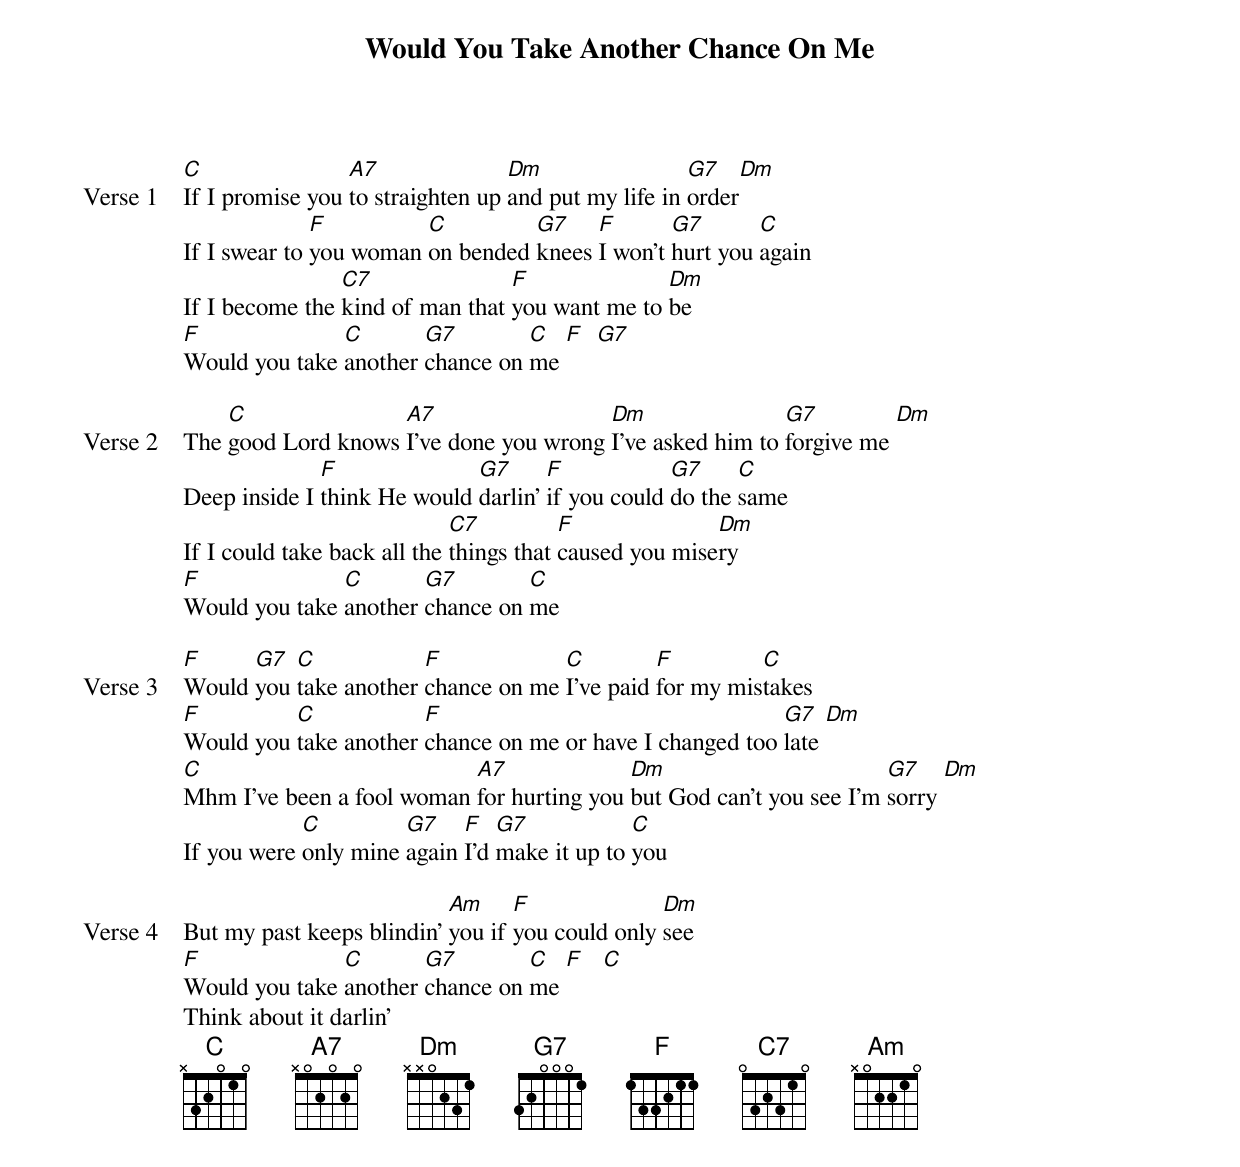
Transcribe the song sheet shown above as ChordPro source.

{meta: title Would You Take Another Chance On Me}
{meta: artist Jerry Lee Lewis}
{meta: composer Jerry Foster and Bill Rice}
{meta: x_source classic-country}
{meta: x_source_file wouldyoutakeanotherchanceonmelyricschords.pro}
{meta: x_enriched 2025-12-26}

{start_of_verse: Verse 1}
[C]If I promise you [A7]to straighten up [Dm]and put my life in [G7]order[Dm]
If I swear to [F]you woman [C]on bended [G7]knees [F]I won't [G7]hurt you [C]again
If I become the [C7]kind of man that [F]you want me to [Dm]be
[F]Would you take [C]another [G7]chance on [C]me [F]  [G7]
{end_of_verse}

{start_of_verse: Verse 2}
The [C]good Lord knows [A7]I've done you wrong [Dm]I've asked him to [G7]forgive me [Dm]
Deep inside I [F]think He would [G7]darlin' [F]if you could [G7]do the [C]same
If I could take back all the [C7]things that [F]caused you mise[Dm]ry
[F]Would you take [C]another [G7]chance on [C]me
{end_of_verse}

{start_of_verse: Verse 3}
[F]Would [G7]you [C]take another [F]chance on me [C]I've paid [F]for my mis[C]takes
[F]Would you [C]take another [F]chance on me or have I changed too [G7]late [Dm]
[C]Mhm I've been a fool woman [A7]for hurting you [Dm]but God can't you see I'm [G7]sorry [Dm]
If you were [C]only mine [G7]again [F]I'd [G7]make it up to [C]you
{end_of_verse}

{start_of_verse: Verse 4}
But my past keeps blindin' [Am]you if [F]you could only [Dm]see
[F]Would you take [C]another [G7]chance on [C]me [F]   [C]
Think about it darlin'
{end_of_verse}
